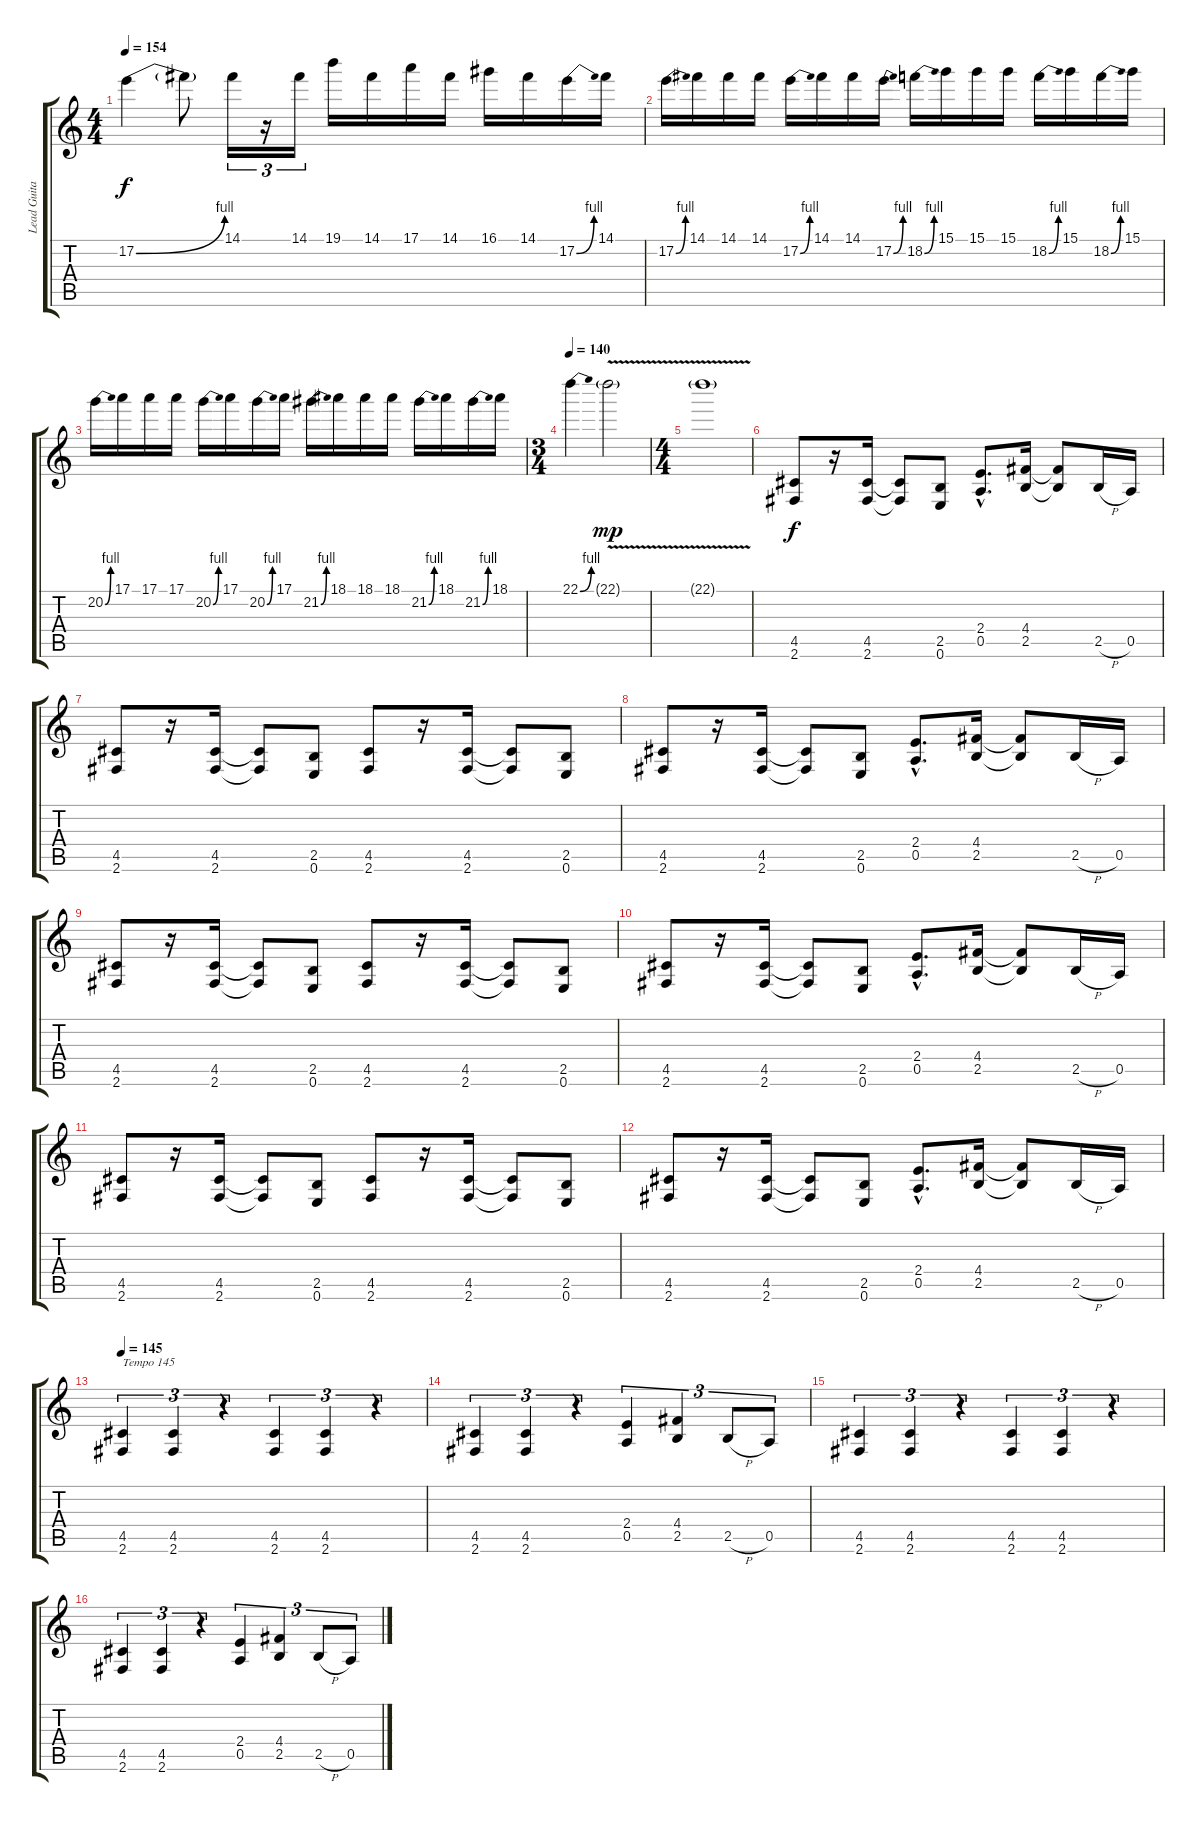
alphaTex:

\track ("Lead Guitar" "Lead Guita") {instrument distortionguitar}
\staff {score tabs}
\tuning (E4 B3 G3 D3 A2 E2) {hide}
\ts (4 4)
\tempo 154
\clef g2
\ks c
17.2{be (bend 0 0 60 4)}.4{dy f} 17.2{t}.8 14.1.16{tu (3 2)} r.16{tu (3 2)} 14.1.16{tu (3 2)} 19.1.16 14.1.16 17.1.16 14.1.16 16.1.16 14.1.16 17.2{be (bend 0 0 60 4)}.16 14.1.16 |
17.2{be (bend 0 0 60 4)}.16 14.1.16 14.1.16 14.1.16 17.2{be (bend 0 0 60 4)}.16 14.1.16 14.1.16 17.2{be (bend 0 0 60 4)}.16 18.2{be (bend 0 0 60 4)}.16 15.1.16 15.1.16 15.1.16 18.2{be (bend 0 0 60 4)}.16 15.1.16 18.2{be (bend 0 0 60 4)}.16 15.1.16 |
20.2{be (bend 0 0 60 4)}.16 17.1.16 17.1.16 17.1.16 20.2{be (bend 0 0 60 4)}.16 17.1.16 20.2{be (bend 0 0 60 4)}.16 17.1.16 21.2{be (bend 0 0 60 4)}.16 18.1.16 18.1.16 18.1.16 21.2{be (bend 0 0 60 4)}.16 18.1.16 21.2{be (bend 0 0 60 4)}.16 18.1.16 |
\ts (3 4)
\tempo 140
22.1{be (bend 0 0 60 4)}.4 22.1{v g}.2{dy mp} |
\ts (4 4)
22.1{v g}.1 |
(4.5 2.6).8{dy f} r.16 (4.5 2.6).16 (4.5{t} 2.6{t}).8 (2.5 0.6).8 (2.4{hac} 0.5{hac}).8{d} (4.4 2.5).16 (4.4{t} 2.5{t}).8 2.5{h}.16 0.5.16 |
(4.5 2.6).8 r.16 (4.5 2.6).16 (4.5{t} 2.6{t}).8 (2.5 0.6).8 (4.5 2.6).8 r.16 (4.5 2.6).16 (4.5{t} 2.6{t}).8 (2.5 0.6).8 |
(4.5 2.6).8 r.16 (4.5 2.6).16 (4.5{t} 2.6{t}).8 (2.5 0.6).8 (2.4{hac} 0.5{hac}).8{d} (4.4 2.5).16 (4.4{t} 2.5{t}).8 2.5{h}.16 0.5.16 |
(4.5 2.6).8 r.16 (4.5 2.6).16 (4.5{t} 2.6{t}).8 (2.5 0.6).8 (4.5 2.6).8 r.16 (4.5 2.6).16 (4.5{t} 2.6{t}).8 (2.5 0.6).8 |
(4.5 2.6).8 r.16 (4.5 2.6).16 (4.5{t} 2.6{t}).8 (2.5 0.6).8 (2.4{hac} 0.5{hac}).8{d} (4.4 2.5).16 (4.4{t} 2.5{t}).8 2.5{h}.16 0.5.16 |
(4.5 2.6).8 r.16 (4.5 2.6).16 (4.5{t} 2.6{t}).8 (2.5 0.6).8 (4.5 2.6).8 r.16 (4.5 2.6).16 (4.5{t} 2.6{t}).8 (2.5 0.6).8 |
(4.5 2.6).8 r.16 (4.5 2.6).16 (4.5{t} 2.6{t}).8 (2.5 0.6).8 (2.4{hac} 0.5{hac}).8{d} (4.4 2.5).16 (4.4{t} 2.5{t}).8 2.5{h}.16 0.5.16 |
\tempo 145
(4.5 2.6).4{tu (3 2) txt "Tempo 145"} (4.5 2.6).4{tu (3 2)} r.4{tu (3 2)} (4.5 2.6).4{tu (3 2)} (4.5 2.6).4{tu (3 2)} r.4{tu (3 2)} |
(4.5 2.6).4{tu (3 2)} (4.5 2.6).4{tu (3 2)} r.4{tu (3 2)} (2.4 0.5).4{tu (3 2)} (4.4 2.5).4{tu (3 2)} 2.5{h}.8{tu (3 2)} 0.5.8{tu (3 2)} |
(4.5 2.6).4{tu (3 2)} (4.5 2.6).4{tu (3 2)} r.4{tu (3 2)} (4.5 2.6).4{tu (3 2)} (4.5 2.6).4{tu (3 2)} r.4{tu (3 2)} |
(4.5 2.6).4{tu (3 2)} (4.5 2.6).4{tu (3 2)} r.4{tu (3 2)} (2.4 0.5).4{tu (3 2)} (4.4 2.5).4{tu (3 2)} 2.5{h}.8{tu (3 2)} 0.5.8{tu (3 2)}
